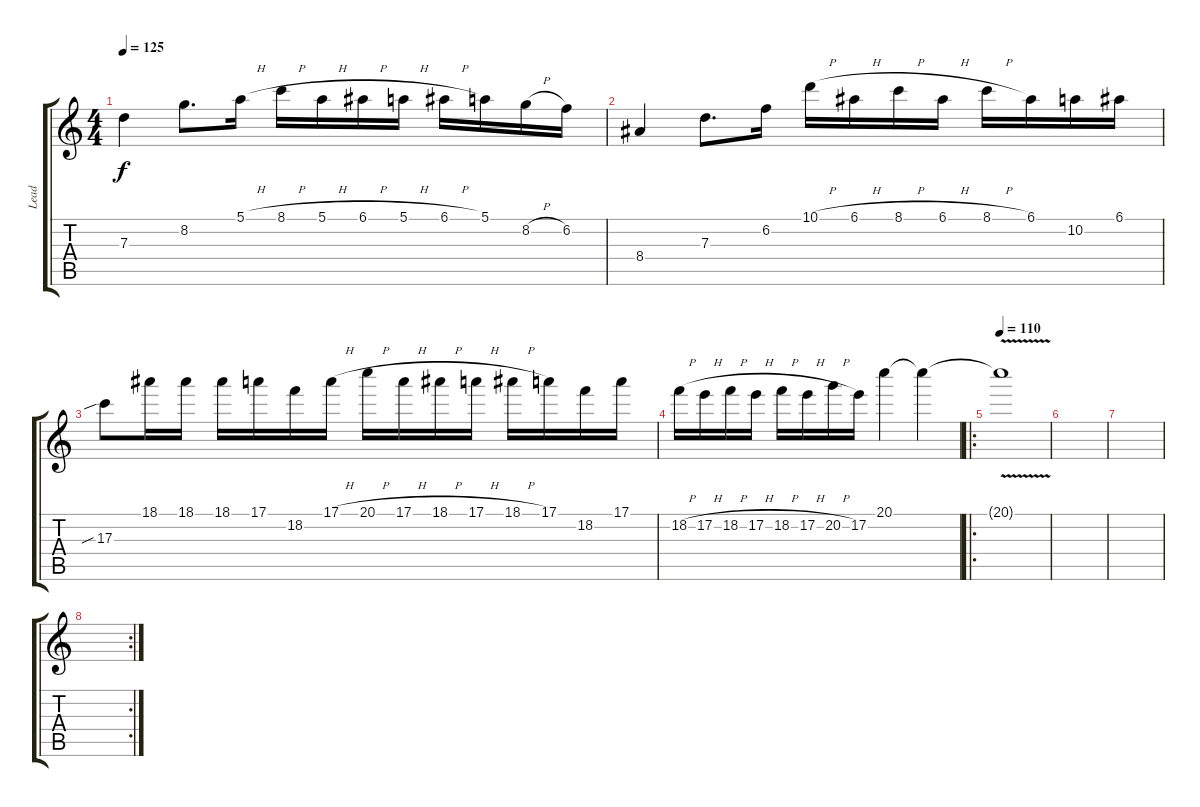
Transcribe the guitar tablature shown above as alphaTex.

\track ("Lead" "Lead") {instrument distortionguitar}
\staff {score tabs}
\tuning (E4 B3 G3 D3 A2 E2) {hide}
\ts (4 4)
\tempo 125
\clef g2
\ks c
7.3.4{dy f} 8.2.8{d} 5.1{h}.16 8.1{h}.16 5.1{h}.16 6.1{h}.16 5.1{h}.16 6.1{h}.16 5.1.16 8.2{h}.16 6.2.16 |
8.4.4 7.3.8{d} 6.2.16 10.1{h}.16 6.1{h}.16 8.1{h}.16 6.1{h}.16 8.1{h}.16 6.1.16 10.2.16 6.1.16 |
17.3{sib}.8 18.1.16 18.1.16 18.1.16 17.1.16 18.2.16 17.1{h}.16 20.1{h}.16 17.1{h}.16 18.1{h}.16 17.1{h}.16 18.1{h}.16 17.1.16 18.2.16 17.1.16 |
18.2{h}.16 17.2{h}.16 18.2{h}.16 17.2{h}.16 18.2{h}.16 17.2{h}.16 20.2{h}.16 17.2.16 20.1.4 20.1{t}.4 |
\ro
\tempo 110
20.1{v t}.1 |
|
|
\rc 2
